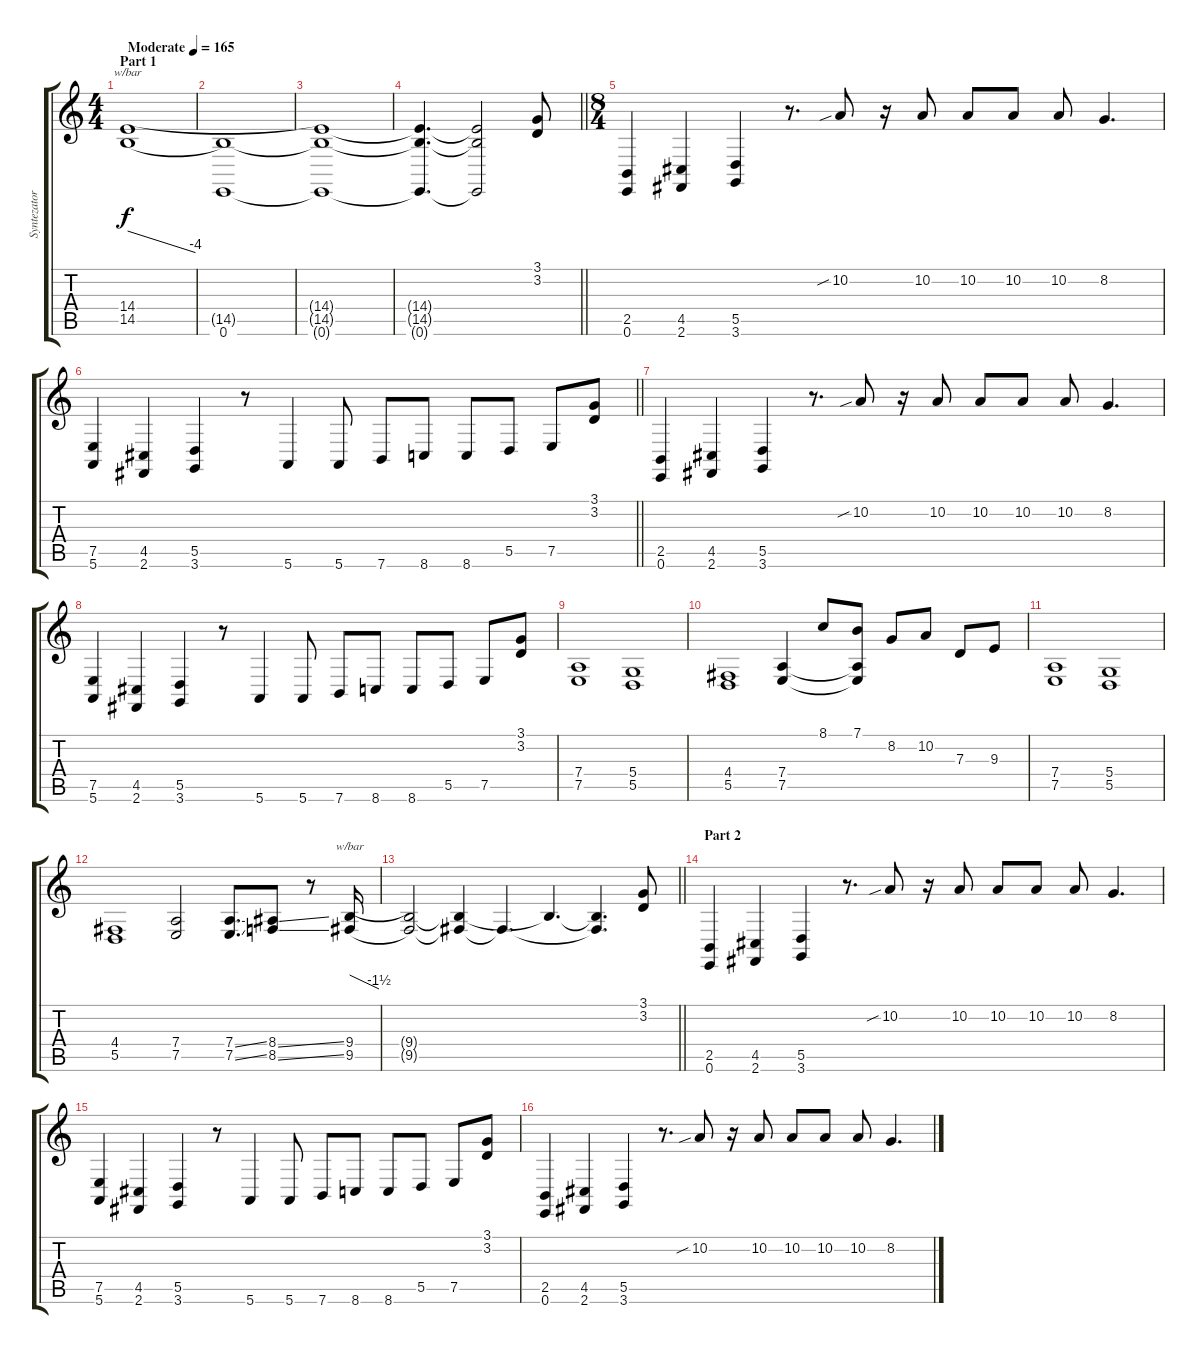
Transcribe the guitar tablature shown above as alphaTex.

\track ("Syntezator 2" "Syntezator") {instrument pad8sweep}
\staff {score tabs}
\tuning (E4 B3 G3 D3 A2 E2) {hide}
\ts (4 4)
\section ("" "Part 1")
\tempo (165 "Moderate")
\clef g2
\ks c
(14.4 14.5).1{tbe (dive default 0 0 60 -16) dy f instrument pad8sweep} |
(14.5{t} 0.6).1 |
(14.4{t} 14.5{t} 0.6{t}).1 |
\barLineRight lightlight
(14.4{t} 14.5{t} 0.6{t}).4{d} (14.4{t} 14.5{t} 0.6{t}).2 (3.1 3.2).8 |
\ts (8 4)
(2.5 0.6).4 (4.5 2.6).4 (5.5 3.6).4 r.8{d} 10.2{sib}.8 r.16 10.2.8 10.2.8 10.2.8 10.2.8 8.2.4{d} |
\barLineRight lightlight
(7.5 5.6).4 (4.5 2.6).4 (5.5 3.6).4 r.8 5.6.4 5.6.8 7.6.8 8.6.8 8.6.8 5.5.8 7.5.8 (3.1 3.2).8 |
(2.5 0.6).4 (4.5 2.6).4 (5.5 3.6).4 r.8{d} 10.2{sib}.8 r.16 10.2.8 10.2.8 10.2.8 10.2.8 8.2.4{d} |
(7.5 5.6).4 (4.5 2.6).4 (5.5 3.6).4 r.8 5.6.4 5.6.8 7.6.8 8.6.8 8.6.8 5.5.8 7.5.8 (3.1 3.2).8 |
(7.4 7.5).1 (5.4 5.5).1 |
(4.4 5.5).1 (7.4 7.5).4 8.1.8 (7.1 7.4{t} 7.5{t}).8 8.2.8 10.2.8 7.3.8 9.3.8 |
(7.4 7.5).1 (5.4 5.5).1 |
(4.4 5.5).1 (7.4 7.5).2 (7.4{ss} 7.5{ss}).8{d} (8.4{ss} 8.5{ss}).8 r.8 (9.4 9.5).16{tbe (dive default 0 0 60 -6)} |
\barLineRight lightlight
(9.4{t} 9.5{t}).2 (9.4{t} 9.5{t}).4 9.5{t}.4{d} 9.4{t}.4{d} (9.4{t} 9.5{t}).4{d} (3.1 3.2).8 |
\section ("" "Part 2")
(2.5 0.6).4 (4.5 2.6).4 (5.5 3.6).4 r.8{d} 10.2{sib}.8 r.16 10.2.8 10.2.8 10.2.8 10.2.8 8.2.4{d} |
(7.5 5.6).4 (4.5 2.6).4 (5.5 3.6).4 r.8 5.6.4 5.6.8 7.6.8 8.6.8 8.6.8 5.5.8 7.5.8 (3.1 3.2).8 |
(2.5 0.6).4 (4.5 2.6).4 (5.5 3.6).4 r.8{d} 10.2{sib}.8 r.16 10.2.8 10.2.8 10.2.8 10.2.8 8.2.4{d}
